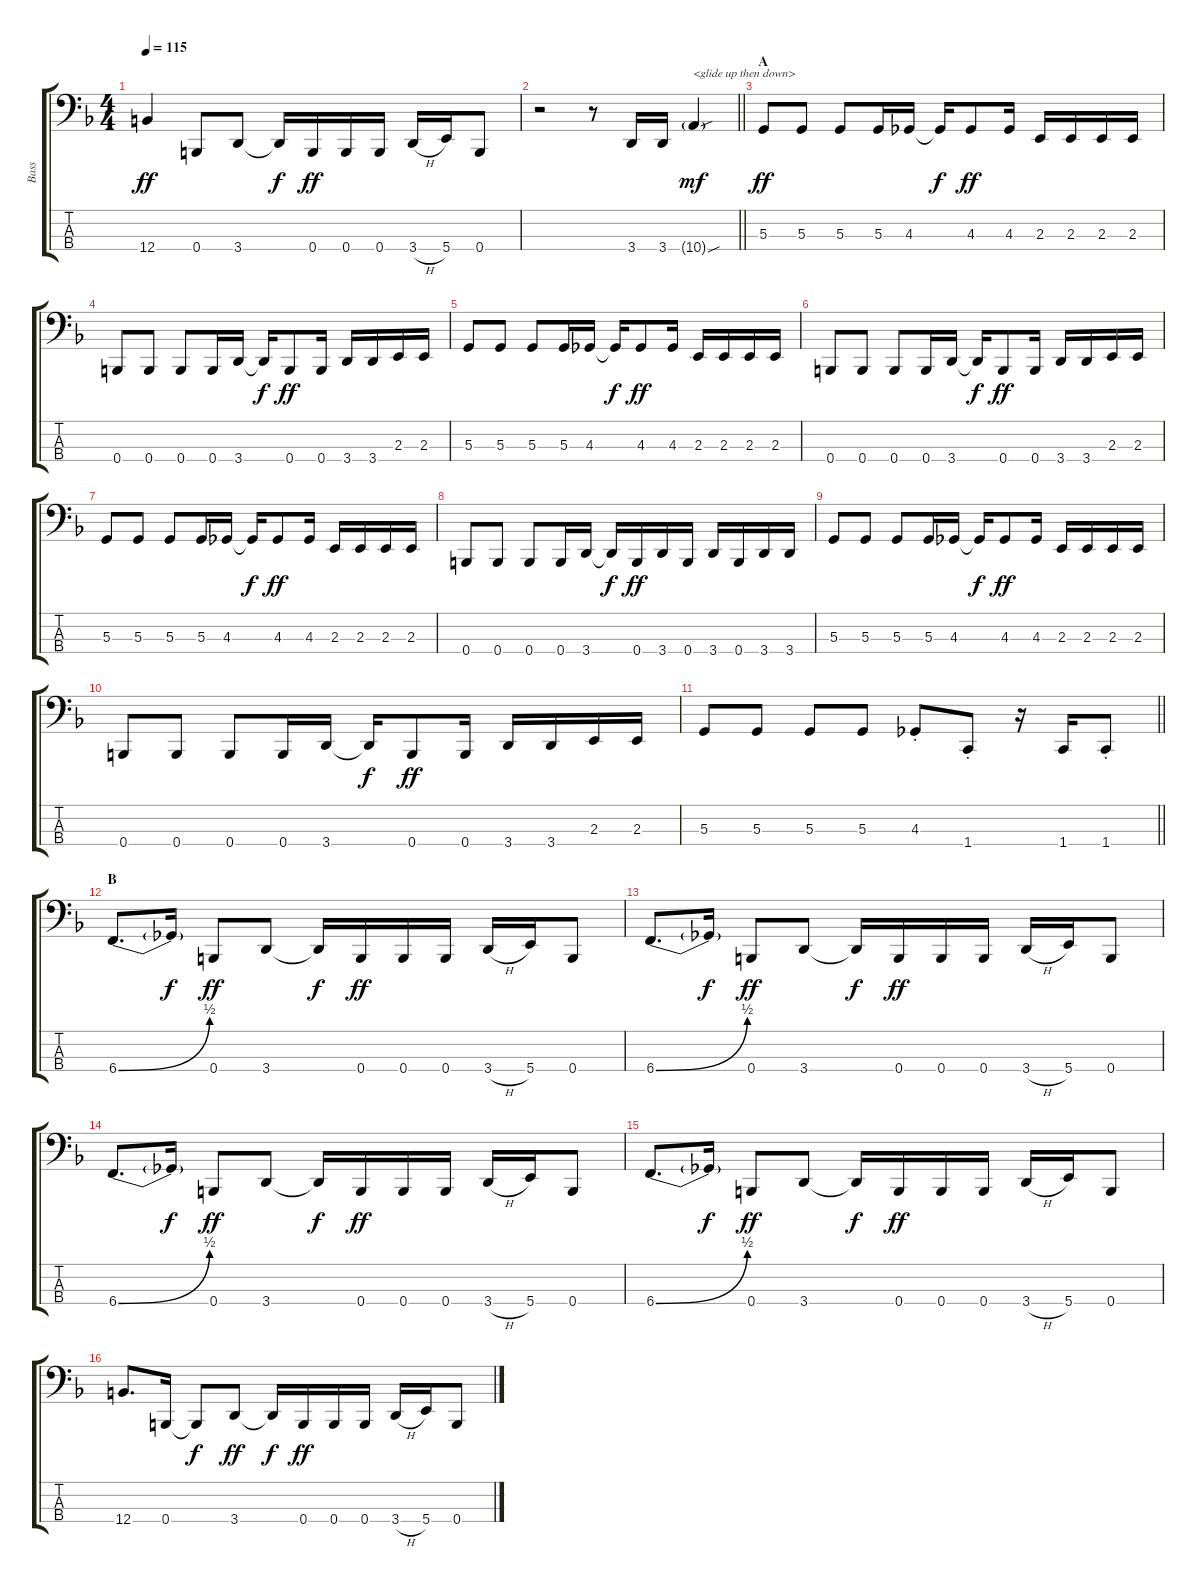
\track ("Bass" "Bass") {instrument electricbasspick}
\staff {score tabs}
\tuning (C2 G1 D1 B0) {hide}
\ts (4 4)
\tempo 115
\clef f4
\ks f
12.4.4{dy ff} 0.4.8 3.4.8 3.4{t}.16{dy f} 0.4.16{dy ff} 0.4.16 0.4.16 3.4{h}.16 5.4.16 0.4.8 |
\barLineRight lightlight
r.2 r.8 3.4.16 3.4.16 10.4{sou g}.4{txt "<glide up then down>" dy mf} |
\section ("" "A")
5.3.8{dy ff} 5.3.8 5.3.8 5.3.16 4.3.16 4.3{t}.16{dy f} 4.3.8{dy ff} 4.3.16 2.3.16 2.3.16 2.3.16 2.3.16 |
0.4.8 0.4.8 0.4.8 0.4.16 3.4.16 3.4{t}.16{dy f} 0.4.8{dy ff} 0.4.16 3.4.16 3.4.16 2.3.16 2.3.16 |
5.3.8 5.3.8 5.3.8 5.3.16 4.3.16 4.3{t}.16{dy f} 4.3.8{dy ff} 4.3.16 2.3.16 2.3.16 2.3.16 2.3.16 |
0.4.8 0.4.8 0.4.8 0.4.16 3.4.16 3.4{t}.16{dy f} 0.4.8{dy ff} 0.4.16 3.4.16 3.4.16 2.3.16 2.3.16 |
5.3.8 5.3.8 5.3.8 5.3.16 4.3.16 4.3{t}.16{dy f} 4.3.8{dy ff} 4.3.16 2.3.16 2.3.16 2.3.16 2.3.16 |
0.4.8 0.4.8 0.4.8 0.4.16 3.4.16 3.4{t}.16{dy f} 0.4.16{dy ff} 3.4.16 0.4.16 3.4.16 0.4.16 3.4.16 3.4.16 |
5.3.8 5.3.8 5.3.8 5.3.16 4.3.16 4.3{t}.16{dy f} 4.3.8{dy ff} 4.3.16 2.3.16 2.3.16 2.3.16 2.3.16 |
0.4.8 0.4.8 0.4.8 0.4.16 3.4.16 3.4{t}.16{dy f} 0.4.8{dy ff} 0.4.16 3.4.16 3.4.16 2.3.16 2.3.16 |
\barLineRight lightlight
5.3.8 5.3.8 5.3.8 5.3.8 4.3{st}.8 1.4{st}.8 r.16 1.4.16 1.4{st}.8 |
\section ("" "B")
6.4{be (bend 0 0 60 2)}.8{d} 6.4{t}.16{dy f} 0.4.8{dy ff} 3.4.8 3.4{t}.16{dy f} 0.4.16{dy ff} 0.4.16 0.4.16 3.4{h}.16 5.4.16 0.4.8 |
6.4{be (bend 0 0 60 2)}.8{d} 6.4{t}.16{dy f} 0.4.8{dy ff} 3.4.8 3.4{t}.16{dy f} 0.4.16{dy ff} 0.4.16 0.4.16 3.4{h}.16 5.4.16 0.4.8 |
6.4{be (bend 0 0 60 2)}.8{d} 6.4{t}.16{dy f} 0.4.8{dy ff} 3.4.8 3.4{t}.16{dy f} 0.4.16{dy ff} 0.4.16 0.4.16 3.4{h}.16 5.4.16 0.4.8 |
6.4{be (bend 0 0 60 2)}.8{d} 6.4{t}.16{dy f} 0.4.8{dy ff} 3.4.8 3.4{t}.16{dy f} 0.4.16{dy ff} 0.4.16 0.4.16 3.4{h}.16 5.4.16 0.4.8 |
12.4.8{d} 0.4.16 0.4{t}.8{dy f} 3.4.8{dy ff} 3.4{t}.16{dy f} 0.4.16{dy ff} 0.4.16 0.4.16 3.4{h}.16 5.4.16 0.4.8
